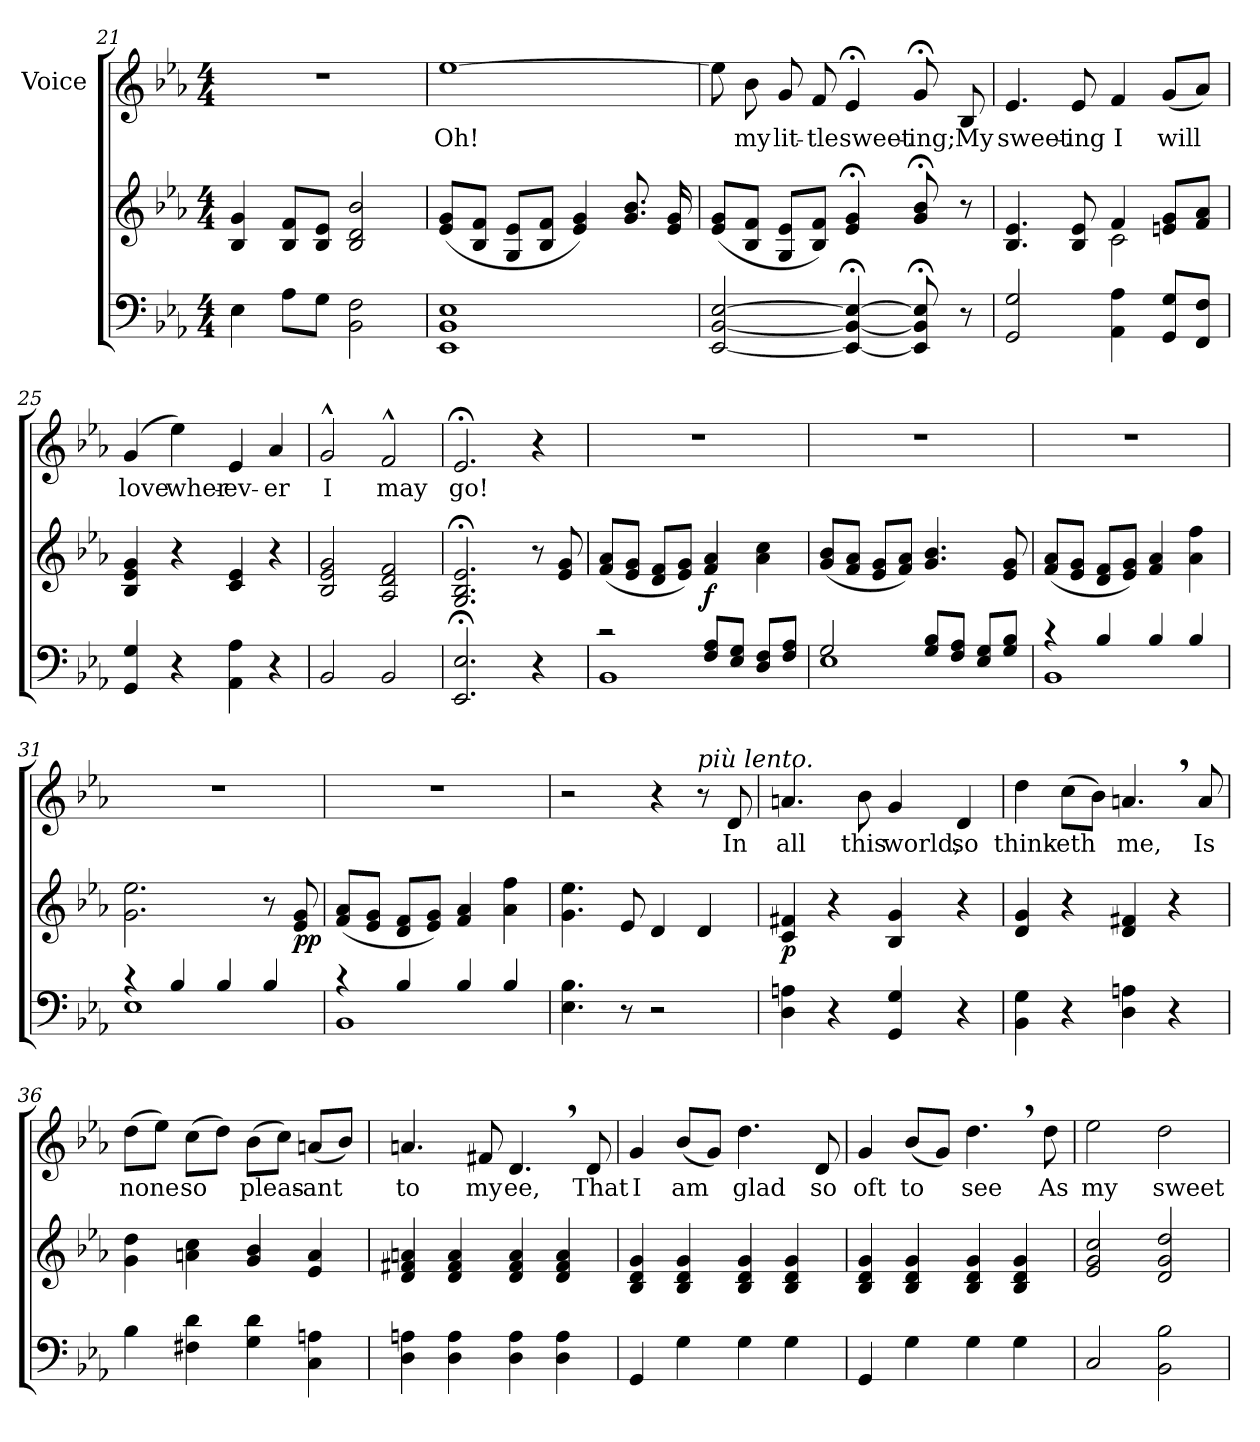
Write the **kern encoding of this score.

**kern	**kern	**dynam	**kern	**text
*part2	*part2	*part2	*part1	*part1
*staff3	*staff2	*staff2/3	*staff1	*staff1
*	*	*	*I"Voice	*
!!LO:PB:g=z
*clefF4	*clefG2	*	*clefG2	*
*k[b-e-a-]	*k[b-e-a-]	*	*k[b-e-a-]	*
*E-:	*E-:	*	*E-:	*
*M4/4	*M4/4	*	*M4/4	*
=21	=21	=21	=21	=21
4E-\	4B-/ 4g/	.	1r	.
8A-\L	8B-/ 8f/L	.	.	.
8G\J	8B-/ 8e-/J	.	.	.
2BB-\ 2F\	2B-/ 2d/ 2b-/	.	.	.
=22	=22	=22	=22	=22
!	!	!	!	!LO:LY:b
1EE- 1BB- 1E-	(<8e-/ 8g/L	.	[1ee-	Oh!
.	8B-/ 8f/J	.	.	.
.	8G/ 8e-/L	.	.	.
.	8B-/ 8f/J	.	.	.
.	4e-/ 4g/)	.	.	.
.	8.g/ 8.b-/	.	.	.
.	16e-/ 16g/	.	.	.
=23	=23	=23	=23	=23
[2EE-/ [2BB-/ [2E-/	(<8e-/ 8g/L	.	8ee-\]	.
!	!	!	!	!LO:LY:b
.	8B-/ 8f/J	.	8b-\	my
!	!	!	!	!LO:LY:b
.	8G/ 8e-/L	.	8g/	lit-
!	!	!	!	!LO:LY:b
.	8B-/ 8f/J)	.	8f/	-tle
!	!	!	!	!LO:LY:b
4EE-/_; 4BB-/_; 4E-/_;	4e-/;< 4g/;<	.	4e-;</	sweet-
!	!	!	!	!LO:LY:b
8EE-/]; 8BB-/]; 8E-/];	8g/;< 8b-/;<	.	8g;</	-ing;
!	!	!	!	!LO:LY:b
8r	8r	.	8B-/	My
!!LO:LB:g=z
=24	=24	=24	=24	=24
*	*^	*	*	*
!	!	!	!	!	!LO:LY:b
2GG/ 2G/	4.B-/ 4.e-/	2ryy	.	4.e-/	sweet-
!	!	!	!	!	!LO:LY:b
.	8B-/ 8e-/	.	.	8e-/	-ing
!	!	!	!	!	!LO:LY:b
4AA-\ 4A-\	4f/	2c\	.	4f/	I
!	!	!	!	!	!LO:LY:b
8GG/ 8G/L	8en/ 8g/L	.	.	(<8g/L	will
8FF/ 8F/J	8f/ 8a-/J	.	.	8a-/J)	.
*	*v	*v	*	*	*
=25	=25	=25	=25	=25
!	!	!	!	!LO:LY:b
4GG/ 4G/	4B-/ 4e-/ 4g/	.	(4g/	love
!	!	!	!	!LO:LY:b
4r	4r	.	4ee-\)	wher-
!	!	!	!	!LO:LY:b
4AA-\ 4A-\	4c/ 4e-/	.	4e-/	-ev-
!	!	!	!	!LO:LY:b
4r	4r	.	4a-/	-er
=26	=26	=26	=26	=26
!	!	!	!	!LO:LY:b
2BB-/	2B-/ 2e-/ 2g/	.	2g^^>/	I
!	!	!	!	!LO:LY:b
2BB-/	2A-/ 2d/ 2f/	.	2f^^>/	may
=27	=27	=27	=27	=27
!	!	!	!	!LO:LY:b
2.EE-/; 2.E-/;	2.G/;< 2.B-/;< 2.e-/;<	.	2.e-;</	go!
4r	8r	.	4r	.
.	8e-/ 8g/	.	.	.
!!LO:LB:g=z
=28	=28	=28	=28	=28
*^	*	*	*	*
2rc	1BB-	(<8f/ 8a-/L	.	1r	.
.	.	8e-/ 8g/J	.	.	.
.	.	8d/ 8f/L	.	.	.
.	.	8e-/ 8g/J)	.	.	.
!	!	!	!LO:DY:b	!	!
8F/ 8A-/L	.	4f/ 4a-/	f	.	.
8E-/ 8G/J	.	.	.	.	.
8D/ 8F/L	.	4a-\ 4cc\	.	.	.
8F/ 8A-/J	.	.	.	.	.
=29	=29	=29	=29	=29	=29
2G/	1E-	(<8g/ 8b-/L	.	1r	.
.	.	8f/ 8a-/J	.	.	.
.	.	8e-/ 8g/L	.	.	.
.	.	8f/ 8a-/J)	.	.	.
8G/ 8B-/L	.	4.g/ 4.b-/	.	.	.
8F/ 8A-/J	.	.	.	.	.
8E-/ 8G/L	.	.	.	.	.
8G/ 8B-/J	.	8e-/ 8g/	.	.	.
=30	=30	=30	=30	=30	=30
4rc	1BB-	(<8f/ 8a-/L	.	1r	.
.	.	8e-/ 8g/J	.	.	.
4B-/	.	8d/ 8f/L	.	.	.
.	.	8e-/ 8g/J)	.	.	.
4B-/	.	4f/ 4a-/	.	.	.
4B-/	.	4a-\ 4ff\	.	.	.
!!LO:PB:g=z
=31	=31	=31	=31	=31	=31
4rc	1E-	2.g\ 2.ee-\	.	1r	.
4B-/	.	.	.	.	.
4B-/	.	.	.	.	.
4B-/	.	8r	.	.	.
!	!	!	!LO:DY:b	!	!
.	.	8e-/ 8g/	pp	.	.
=32	=32	=32	=32	=32	=32
4rc	1BB-	(<8f/ 8a-/L	.	1r	.
.	.	8e-/ 8g/J	.	.	.
4B-/	.	8d/ 8f/L	.	.	.
.	.	8e-/ 8g/J)	.	.	.
4B-/	.	4f/ 4a-/	.	.	.
4B-/	.	4a-\ 4ff\	.	.	.
*v	*v	*	*	*	*
=33	=33	=33	=33	=33
4.E-\ 4.B-\	4.g\ 4.ee-\	.	2r	.
8r	8e-/	.	.	.
2r	4d/	.	4r	.
!	!	!	!LO:TX:a:i:t=più lento.	!
.	4d/	.	8r	.
!	!	!	!	!LO:LY:b
.	.	.	8d/	In
!!LO:LB:g=z
=34	=34	=34	=34	=34
!	!	!LO:DY:b	!	!LO:LY:b
4D\ 4An\	4c/ 4f#X/	p	4.an/	all
4r	4r	.	.	.
!	!	!	!	!LO:LY:b
.	.	.	8b-\	this
!	!	!	!	!LO:LY:b
4GG/ 4G/	4B-/ 4g/	.	4g/	world,
!	!	!	!	!LO:LY:b
4r	4r	.	4d/	so
=35	=35	=35	=35	=35
!	!	!	!	!LO:LY:b
4BB-\ 4G\	4d/ 4g/	.	4dd\	think-
!	!	!	!	!LO:LY:b
4r	4r	.	(>8cc\L	-eth
.	.	.	8b-\J)	.
!	!	!	!	!LO:LY:b
4D\ 4An\	4d/ 4f#X/	.	4.an,>/	me,
4r	4r	.	.	.
!	!	!	!	!LO:LY:b
.	.	.	8a/	Is
=36	=36	=36	=36	=36
!	!	!	!	!LO:LY:b
4B-\	4g\ 4dd\	.	(>8dd\L	none
.	.	.	8ee-\J)	.
!	!	!	!	!LO:LY:b
4F#X\ 4d\	4an\ 4cc\	.	(>8cc\L	so
.	.	.	8dd\J)	.
!	!	!	!	!LO:LY:b
4G\ 4d\	4g/ 4b-/	.	(>8b-\L	pleas-
.	.	.	8cc\J)	.
!	!	!	!	!LO:LY:b
4C\ 4An\	4e-/ 4a/	.	(<8an/L	-ant
.	.	.	8b-/J)	.
!!LO:LB:g=z
=37	=37	=37	=37	=37
!	!	!	!	!LO:LY:b
4D\ 4An\	4d/ 4f#X/ 4an/	.	4.an/	to
4D\ 4A\	4d/ 4f#/ 4a/	.	.	.
!	!	!	!	!LO:LY:b
.	.	.	8f#X/	my
!	!	!	!	!LO:LY:b
4D\ 4A\	4d/ 4f#/ 4a/	.	4.d,>/	ee,
4D\ 4A\	4d/ 4f#/ 4a/	.	.	.
!	!	!	!	!LO:LY:b
.	.	.	8d/	That
=38	=38	=38	=38	=38
!	!	!	!	!LO:LY:b
4GG/	4B-/ 4d/ 4g/	.	4g/	I
!	!	!	!	!LO:LY:b
4G\	4B-/ 4d/ 4g/	.	(<8b-/L	am
.	.	.	8g/J)	.
!	!	!	!	!LO:LY:b
4G\	4B-/ 4d/ 4g/	.	4.dd\	glad
4G\	4B-/ 4d/ 4g/	.	.	.
!	!	!	!	!LO:LY:b
.	.	.	8d/	so
=39	=39	=39	=39	=39
!	!	!	!	!LO:LY:b
4GG/	4B-/ 4d/ 4g/	.	4g/	oft
!	!	!	!	!LO:LY:b
4G\	4B-/ 4d/ 4g/	.	(<8b-/L	to
.	.	.	8g/J)	.
!	!	!	!	!LO:LY:b
4G\	4B-/ 4d/ 4g/	.	4.dd,>\	see
4G\	4B-/ 4d/ 4g/	.	.	.
!	!	!	!	!LO:LY:b
.	.	.	8dd\	As
!!LO:PB:g=z
=40	=40	=40	=40	=40
!	!	!	!	!LO:LY:b
2C/	2e-/ 2g/ 2cc/	.	2ee-\	my
!	!	!	!	!LO:LY:b
2BB-\ 2B-\	2d/ 2g/ 2dd/	.	2dd\	sweet
=	=	=	=	=
*-	*-	*-	*-	*-
